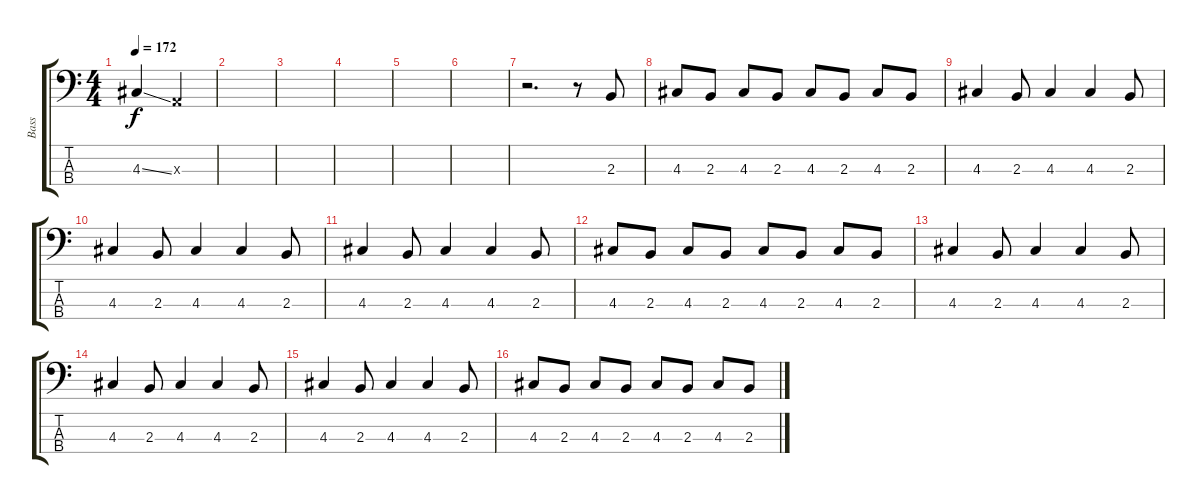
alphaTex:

\track ("Bass" "Bass") {instrument electricbasspick}
\staff {score tabs}
\tuning (G2 D2 A1 E1) {hide}
\ts (4 4)
\tempo 172
\clef f4
\ks c
4.3{ss}.4{dy f instrument electricbasspick} 0.3{x}.4 |
|
|
|
|
|
r.2{d} r.8 2.3.8 |
4.3.8 2.3.8 4.3.8 2.3.8 4.3.8 2.3.8 4.3.8 2.3.8 |
4.3.4 2.3.8 4.3.4 4.3.4 2.3.8 |
4.3.4 2.3.8 4.3.4 4.3.4 2.3.8 |
4.3.4 2.3.8 4.3.4 4.3.4 2.3.8 |
4.3.8 2.3.8 4.3.8 2.3.8 4.3.8 2.3.8 4.3.8 2.3.8 |
4.3.4 2.3.8 4.3.4 4.3.4 2.3.8 |
4.3.4 2.3.8 4.3.4 4.3.4 2.3.8 |
4.3.4 2.3.8 4.3.4 4.3.4 2.3.8 |
4.3.8 2.3.8 4.3.8 2.3.8 4.3.8 2.3.8 4.3.8 2.3.8
